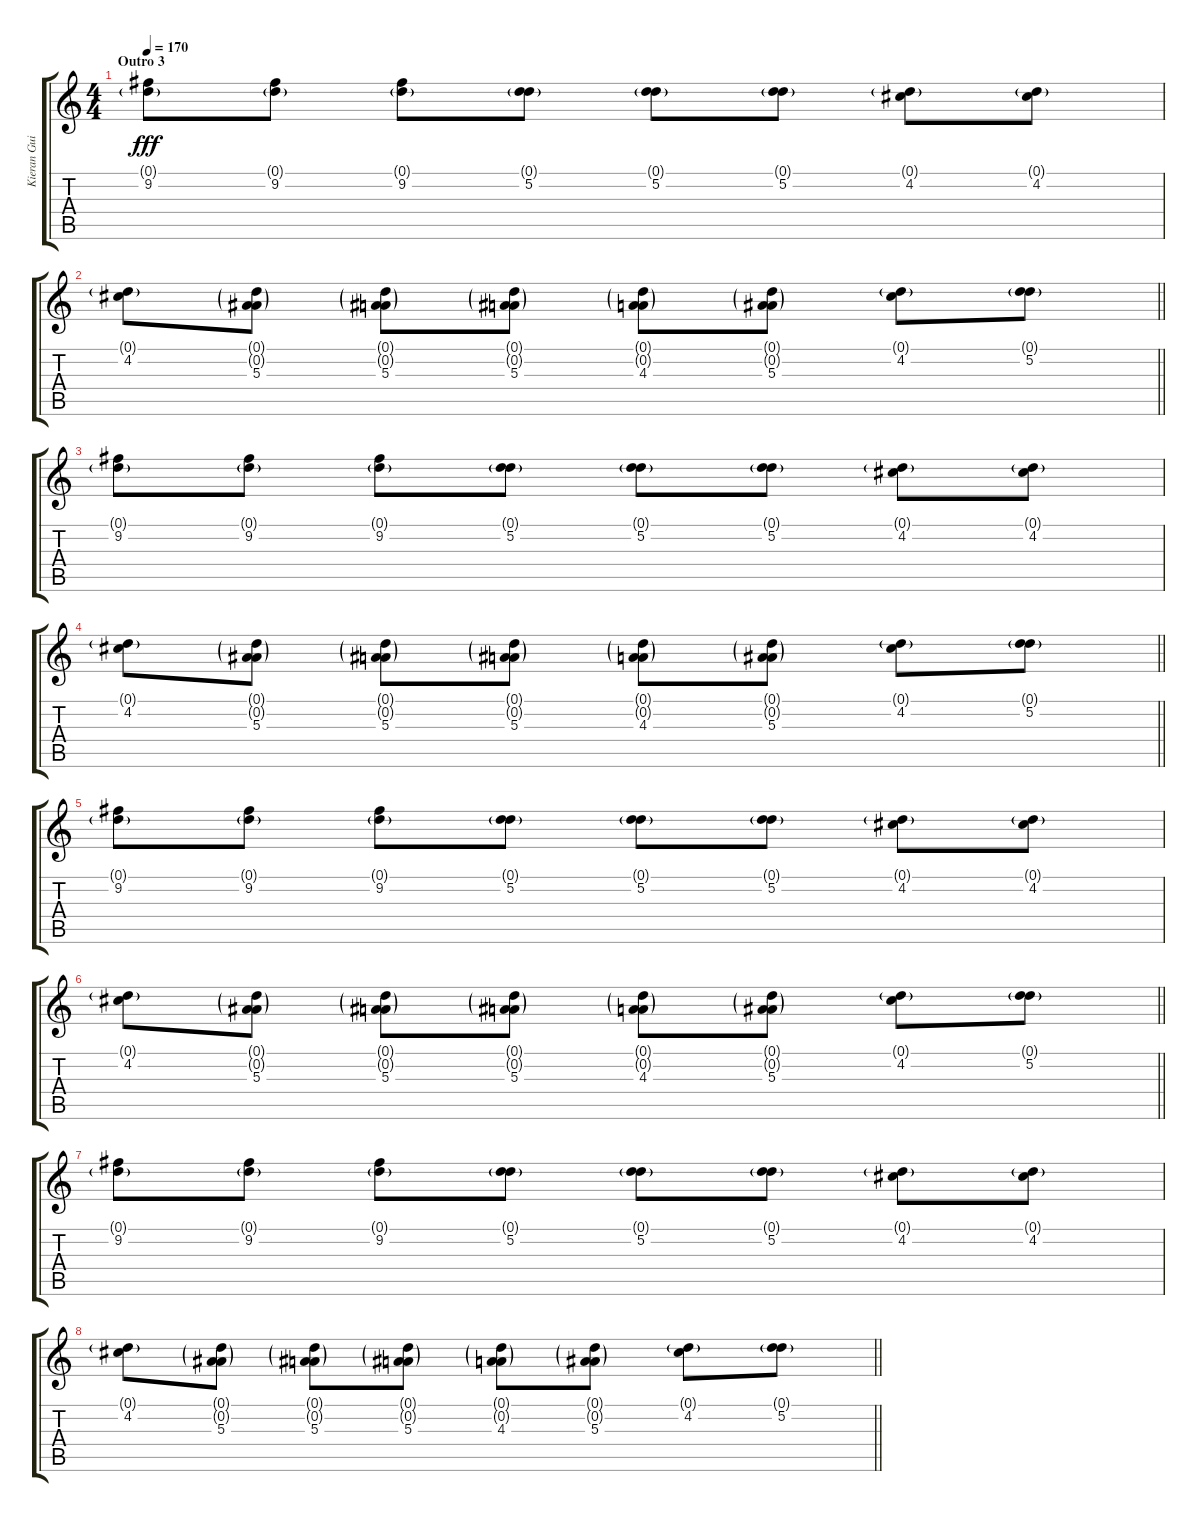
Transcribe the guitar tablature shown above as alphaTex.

\track ("Kieran Guitar" "Kieran Gui") {instrument overdrivenguitar}
\staff {score tabs}
\tuning (D4 A3 F3 C3 G2 D2) {hide}
\ts (4 4)
\section ("" "Outro 3")
\tempo 170
\clef g2
\ks c
(0.1{g} 9.2).8{dy fff} (0.1{g} 9.2).8 (0.1{g} 9.2).8 (0.1{g} 5.2).8 (0.1{g} 5.2).8 (0.1{g} 5.2).8 (0.1{g} 4.2).8 (0.1{g} 4.2).8 |
\barLineRight lightlight
(0.1{g} 4.2).8 (0.1{g} 0.2{g} 5.3).8 (0.1{g} 0.2{g} 5.3).8 (0.1{g} 0.2{g} 5.3).8 (0.1{g} 0.2{g} 4.3).8 (0.1{g} 0.2{g} 5.3).8 (0.1{g} 4.2).8 (0.1{g} 5.2).8 |
(0.1{g} 9.2).8 (0.1{g} 9.2).8 (0.1{g} 9.2).8 (0.1{g} 5.2).8 (0.1{g} 5.2).8 (0.1{g} 5.2).8 (0.1{g} 4.2).8 (0.1{g} 4.2).8 |
\barLineRight lightlight
(0.1{g} 4.2).8 (0.1{g} 0.2{g} 5.3).8 (0.1{g} 0.2{g} 5.3).8 (0.1{g} 0.2{g} 5.3).8 (0.1{g} 0.2{g} 4.3).8 (0.1{g} 0.2{g} 5.3).8 (0.1{g} 4.2).8 (0.1{g} 5.2).8 |
(0.1{g} 9.2).8 (0.1{g} 9.2).8 (0.1{g} 9.2).8 (0.1{g} 5.2).8 (0.1{g} 5.2).8 (0.1{g} 5.2).8 (0.1{g} 4.2).8 (0.1{g} 4.2).8 |
\barLineRight lightlight
(0.1{g} 4.2).8 (0.1{g} 0.2{g} 5.3).8 (0.1{g} 0.2{g} 5.3).8 (0.1{g} 0.2{g} 5.3).8 (0.1{g} 0.2{g} 4.3).8 (0.1{g} 0.2{g} 5.3).8 (0.1{g} 4.2).8 (0.1{g} 5.2).8 |
(0.1{g} 9.2).8 (0.1{g} 9.2).8 (0.1{g} 9.2).8 (0.1{g} 5.2).8 (0.1{g} 5.2).8 (0.1{g} 5.2).8 (0.1{g} 4.2).8 (0.1{g} 4.2).8 |
\barLineRight lightlight
(0.1{g} 4.2).8 (0.1{g} 0.2{g} 5.3).8 (0.1{g} 0.2{g} 5.3).8 (0.1{g} 0.2{g} 5.3).8 (0.1{g} 0.2{g} 4.3).8 (0.1{g} 0.2{g} 5.3).8 (0.1{g} 4.2).8 (0.1{g} 5.2).8
